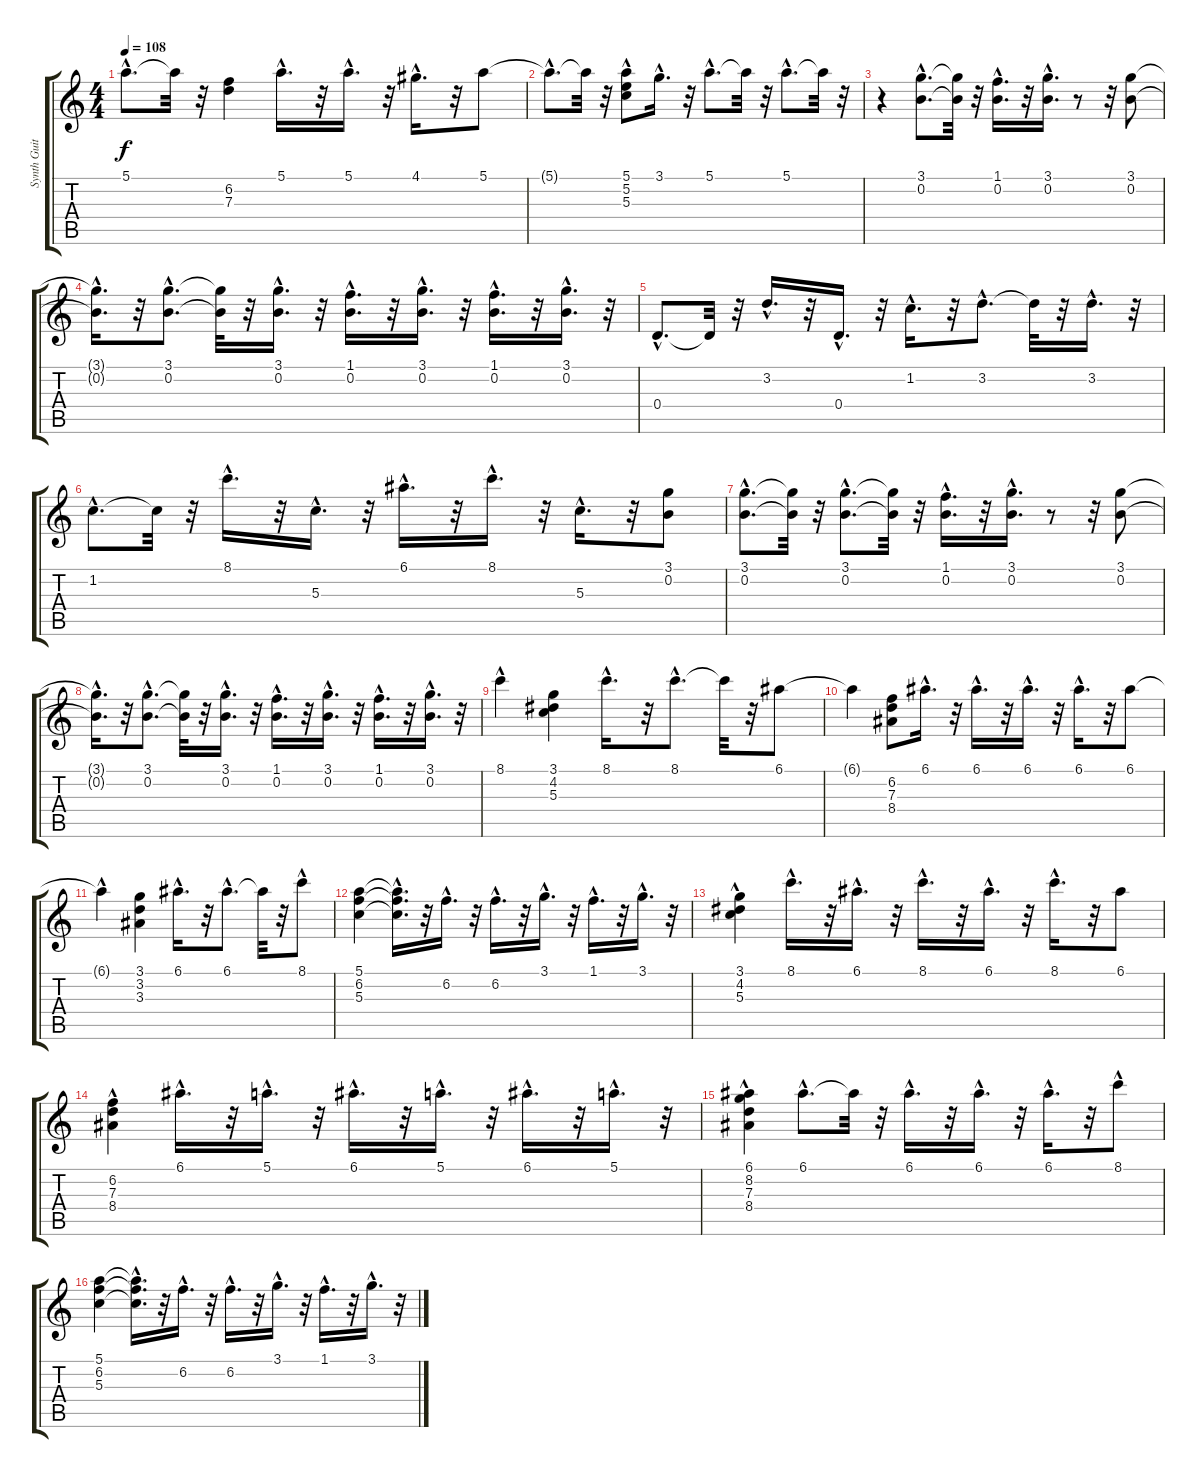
\track ("Synth Guitar        " "Synth Guit") {instrument electricguitarjazz}
\staff {score tabs}
\tuning (E4 B3 G3 D3 A2 E2) {hide}
\ts (4 4)
\tempo 108
\clef g2
\ks c
5.1{hac}.8{d dy f} 5.1{t}.32 r.32 (6.2 7.3).4 5.1{hac}.16{d} r.32 5.1{hac}.16{d} r.32 4.1{hac}.16{d} r.32 5.1.8 |
5.1{hac t}.8{d} 5.1{t}.32 r.32 (5.1{hac} 5.2 5.3).8 3.1{hac}.16{d} r.32 5.1{hac}.8{d} 5.1{t}.32 r.32 5.1{hac}.8{d} 5.1{t}.32 r.32 |
r.4 (3.1{hac} 0.2{hac}).8{d} (3.1{t} 0.2{t}).32 r.32 (1.1{hac} 0.2{hac}).16{d} r.32 (3.1{hac} 0.2{hac}).16{d} r.8 r.32 (3.1 0.2).8 |
(3.1{hac t} 0.2{hac t}).16{d} r.32 (3.1{hac} 0.2{hac}).8{d} (3.1{t} 0.2{t}).32 r.32 (3.1{hac} 0.2{hac}).16{d} r.32 (1.1{hac} 0.2{hac}).16{d} r.32 (3.1{hac} 0.2{hac}).16{d} r.32 (1.1{hac} 0.2{hac}).16{d} r.32 (3.1{hac} 0.2{hac}).16{d} r.32 |
0.4{hac}.8{d} 0.4{t}.32 r.32 3.2{hac}.16{d} r.32 0.4{hac}.16{d} r.32 1.2{hac}.16{d} r.32 3.2{hac}.8{d} 3.2{t}.32 r.32 3.2{hac}.16{d} r.32 |
1.2{hac}.8{d} 1.2{t}.32 r.32 8.1{hac}.16{d} r.32 5.3{hac}.16{d} r.32 6.1{hac}.16{d} r.32 8.1{hac}.16{d} r.32 5.3{hac}.16{d} r.32 (3.1 0.2).8 |
(3.1{hac} 0.2{hac}).8{d} (3.1{t} 0.2{t}).32 r.32 (3.1{hac} 0.2{hac}).8{d} (3.1{t} 0.2{t}).32 r.32 (1.1{hac} 0.2{hac}).16{d} r.32 (3.1{hac} 0.2{hac}).16{d} r.8 r.32 (3.1 0.2).8 |
(3.1{hac t} 0.2{hac t}).16{d} r.32 (3.1{hac} 0.2{hac}).8{d} (3.1{t} 0.2{t}).32 r.32 (3.1{hac} 0.2{hac}).16{d} r.32 (1.1{hac} 0.2{hac}).16{d} r.32 (3.1{hac} 0.2{hac}).16{d} r.32 (1.1{hac} 0.2{hac}).16{d} r.32 (3.1{hac} 0.2{hac}).16{d} r.32 |
8.1{hac}.4 (3.1 4.2 5.3).4 8.1{hac}.16{d} r.32 8.1{hac}.8{d} 8.1{t}.32 r.32 6.1.8 |
6.1{t}.4 (6.2 7.3 8.4).8 6.1{hac}.16{d} r.32 6.1{hac}.16{d} r.32 6.1{hac}.16{d} r.32 6.1{hac}.16{d} r.32 6.1.8 |
6.1{hac t}.4 (3.1 3.2 3.3).4 6.1{hac}.16{d} r.32 6.1{hac}.8{d} 6.1{t}.32 r.32 8.1{hac}.8 |
(5.1 6.2 5.3).4 (5.1{hac t} 6.2{hac t} 5.3{hac t}).16{d} r.32 6.2{hac}.16{d} r.32 6.2{hac}.16{d} r.32 3.1{hac}.16{d} r.32 1.1{hac}.16{d} r.32 3.1{hac}.16{d} r.32 |
(3.1{hac} 4.2{hac} 5.3{hac}).4 8.1{hac}.16{d} r.32 6.1{hac}.16{d} r.32 8.1{hac}.16{d} r.32 6.1{hac}.16{d} r.32 8.1{hac}.16{d} r.32 6.1.8 |
(6.2{hac} 7.3{hac} 8.4{hac}).4 6.1{hac}.16{d} r.32 5.1{hac}.16{d} r.32 6.1{hac}.16{d} r.32 5.1{hac}.16{d} r.32 6.1{hac}.16{d} r.32 5.1{hac}.16{d} r.32 |
(6.1{hac} 8.2{hac} 7.3 8.4).4 6.1{hac}.8{d} 6.1{t}.32 r.32 6.1{hac}.16{d} r.32 6.1{hac}.16{d} r.32 6.1{hac}.16{d} r.32 8.1{hac}.8 |
(5.1 6.2 5.3).4 (5.1{hac t} 6.2{hac t} 5.3{hac t}).16{d} r.32 6.2{hac}.16{d} r.32 6.2{hac}.16{d} r.32 3.1{hac}.16{d} r.32 1.1{hac}.16{d} r.32 3.1{hac}.16{d} r.32
